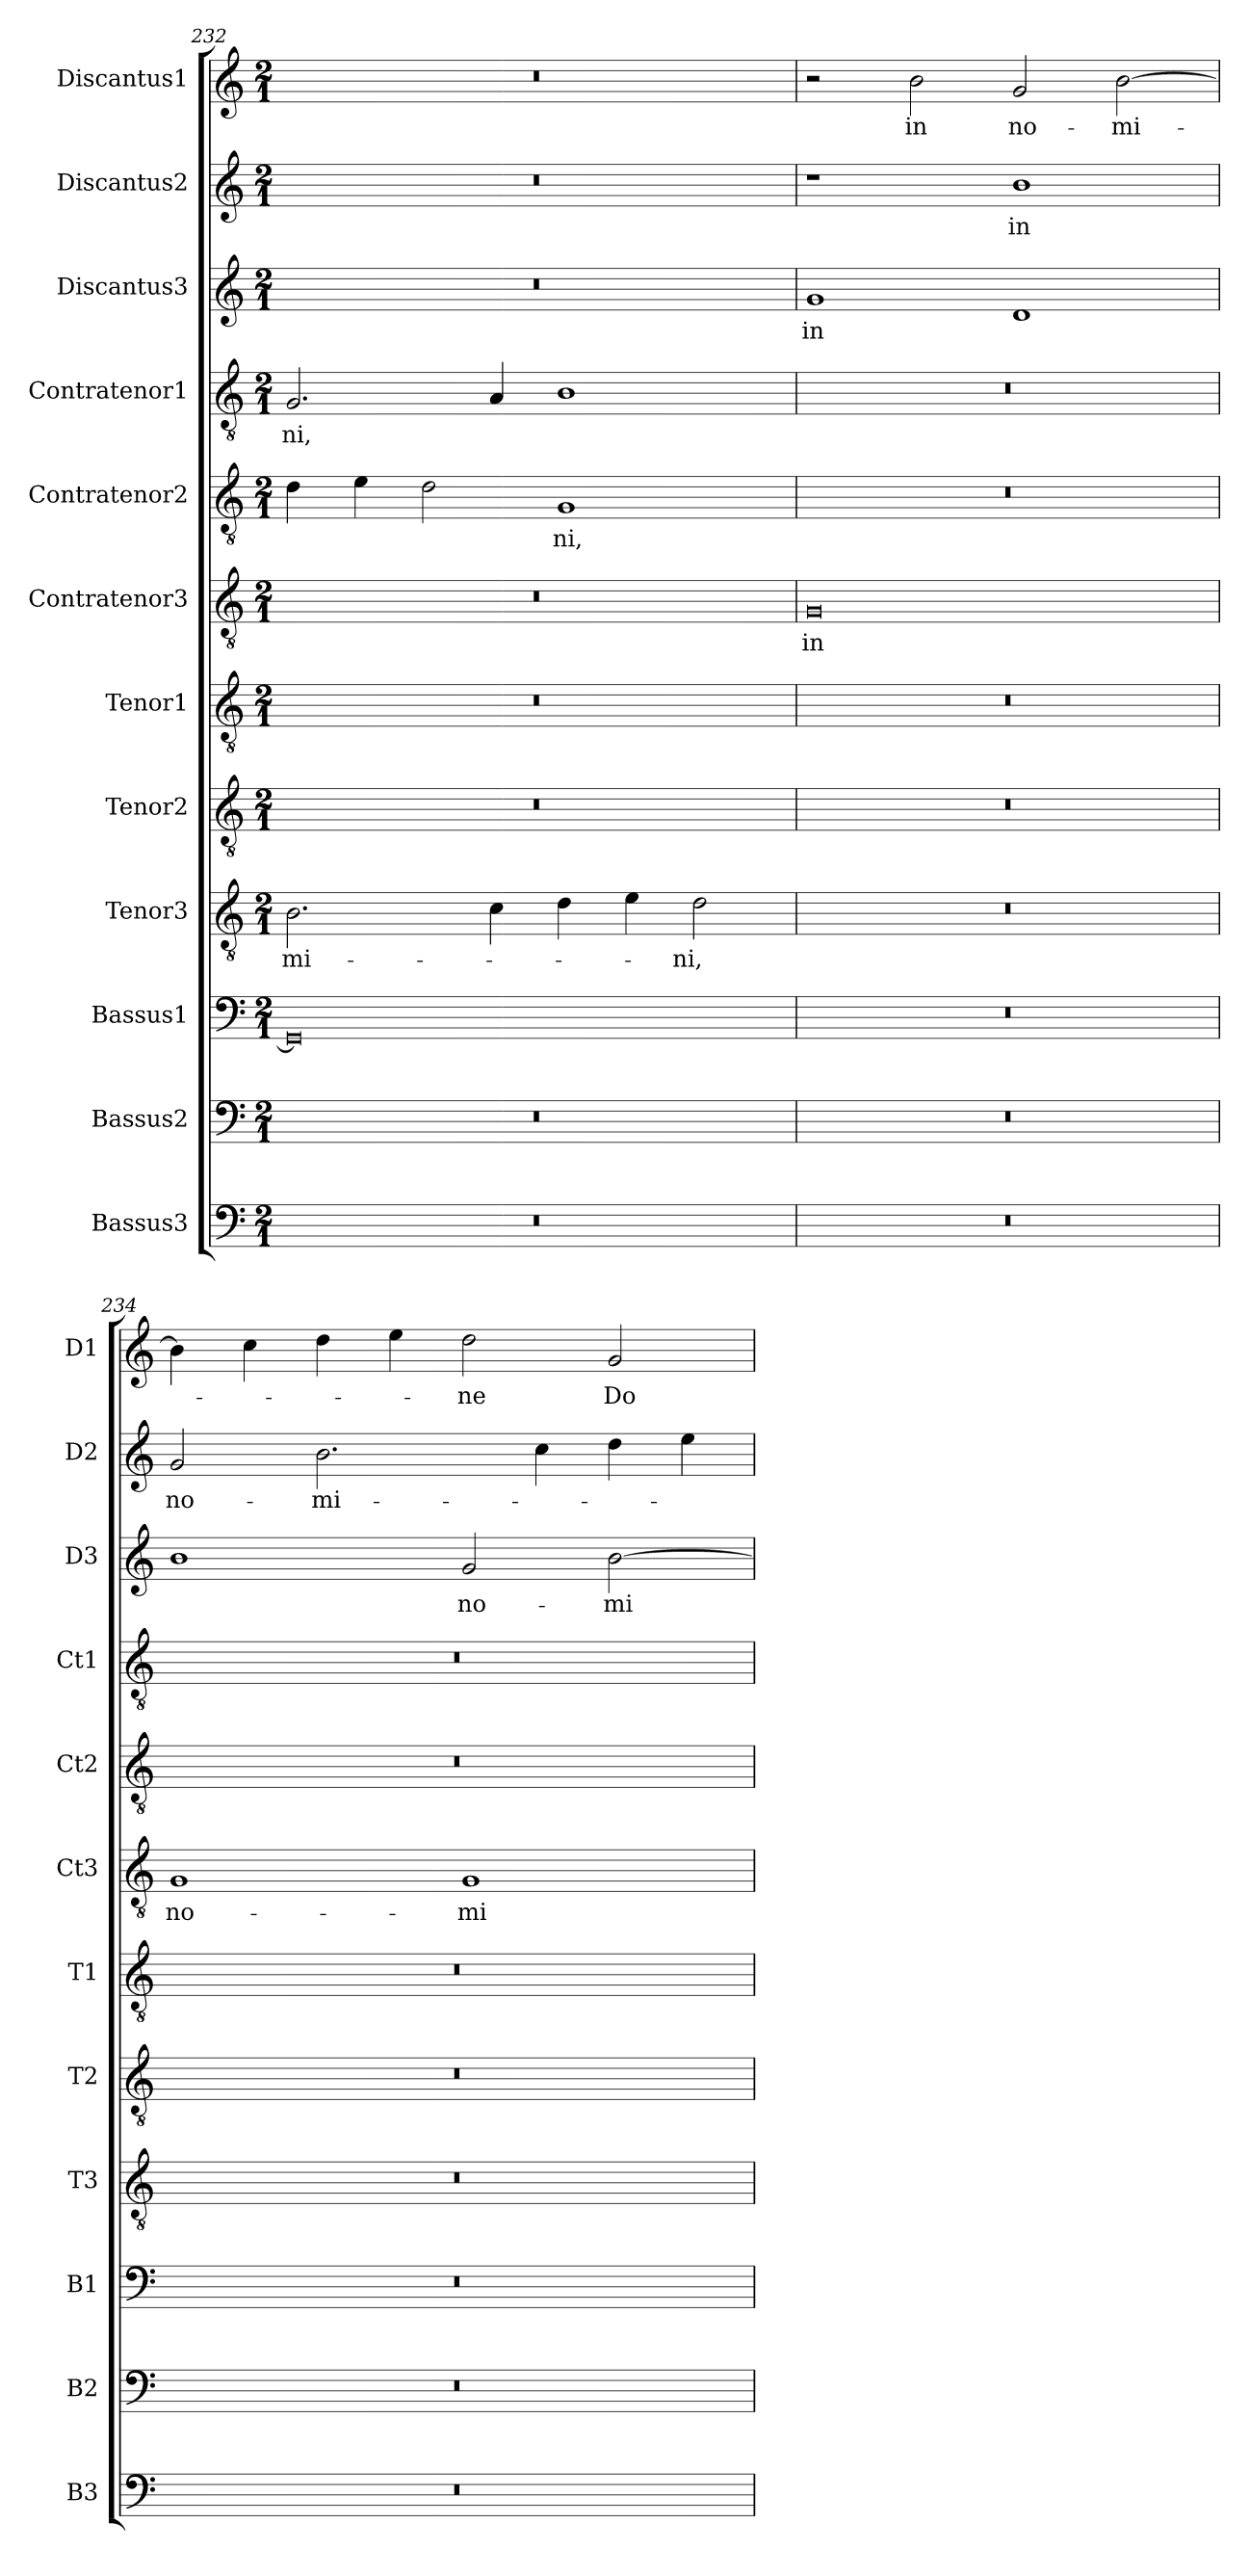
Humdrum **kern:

**kern	**kern	**kern	**kern	**text	**kern	**kern	**kern	**text	**kern	**text	**kern	**text	**kern	**text	**kern	**text	**kern	**text
*part12	*part11	*part10	*part9	*part9	*part8	*part7	*part6	*part6	*part5	*part5	*part4	*part4	*part3	*part3	*part2	*part2	*part1	*part1
*staff12	*staff11	*staff10	*staff9	*staff9	*staff8	*staff7	*staff6	*staff6	*staff5	*staff5	*staff4	*staff4	*staff3	*staff3	*staff2	*staff2	*staff1	*staff1
*I"Bassus3	*I"Bassus2	*I"Bassus1	*I"Tenor3	*	*I"Tenor2	*I"Tenor1	*I"Contratenor3	*	*I"Contratenor2	*	*I"Contratenor1	*	*I"Discantus3	*	*I"Discantus2	*	*I"Discantus1	*
*I'B3	*I'B2	*I'B1	*I'T3	*	*I'T2	*I'T1	*I'Ct3	*	*I'Ct2	*	*I'Ct1	*	*I'D3	*	*I'D2	*	*I'D1	*
*clefF4	*clefF4	*clefF4	*clefGv2	*	*clefGv2	*clefGv2	*clefGv2	*	*clefGv2	*	*clefGv2	*	*clefG2	*	*clefG2	*	*clefG2	*
*k[]	*k[]	*k[]	*k[]	*	*k[]	*k[]	*k[]	*	*k[]	*	*k[]	*	*k[]	*	*k[]	*	*k[]	*
*M2/1	*M2/1	*M2/1	*M2/1	*	*M2/1	*M2/1	*M2/1	*	*M2/1	*	*M2/1	*	*M2/1	*	*M2/1	*	*M2/1	*
=232	=232	=232	=232	=232	=232	=232	=232	=232	=232	=232	=232	=232	=232	=232	=232	=232	=232	=232
0r	0r	0GG]	2.B	-mi-	0r	0r	0r	.	4d	.	2.G	-ni,	0r	.	0r	.	0r	.
.	.	.	.	.	.	.	.	.	4e	.	.	.	.	.	.	.	.	.
.	.	.	.	.	.	.	.	.	2d	.	.	.	.	.	.	.	.	.
.	.	.	4c	.	.	.	.	.	.	.	4A	.	.	.	.	.	.	.
.	.	.	4d	.	.	.	.	.	1G	-ni,	1B	.	.	.	.	.	.	.
.	.	.	4e	.	.	.	.	.	.	.	.	.	.	.	.	.	.	.
.	.	.	2d	-ni,	.	.	.	.	.	.	.	.	.	.	.	.	.	.
=233	=233	=233	=233	=233	=233	=233	=233	=233	=233	=233	=233	=233	=233	=233	=233	=233	=233	=233
0r	0r	0r	0r	.	0r	0r	0G	in	0r	.	0r	.	1g	in	1r	.	2r	.
.	.	.	.	.	.	.	.	.	.	.	.	.	.	.	.	.	2b	in
.	.	.	.	.	.	.	.	.	.	.	.	.	1d	.	1b	in	2g	no-
.	.	.	.	.	.	.	.	.	.	.	.	.	.	.	.	.	[2b	-mi-
=234	=234	=234	=234	=234	=234	=234	=234	=234	=234	=234	=234	=234	=234	=234	=234	=234	=234	=234
0r	0r	0r	0r	.	0r	0r	1G	no-	0r	.	0r	.	1b	.	2g	no-	4b]	.
.	.	.	.	.	.	.	.	.	.	.	.	.	.	.	.	.	4cc	.
.	.	.	.	.	.	.	.	.	.	.	.	.	.	.	2.b	-mi-	4dd	.
.	.	.	.	.	.	.	.	.	.	.	.	.	.	.	.	.	4ee	.
.	.	.	.	.	.	.	1G	-mi-	.	.	.	.	2g	no-	.	.	2dd	-ne
.	.	.	.	.	.	.	.	.	.	.	.	.	.	.	4cc	.	.	.
.	.	.	.	.	.	.	.	.	.	.	.	.	[2b	-mi-	4dd	.	2g	Do-
.	.	.	.	.	.	.	.	.	.	.	.	.	.	.	4ee	.	.	.
=	=	=	=	=	=	=	=	=	=	=	=	=	=	=	=	=	=	=
*-	*-	*-	*-	*-	*-	*-	*-	*-	*-	*-	*-	*-	*-	*-	*-	*-	*-	*-
